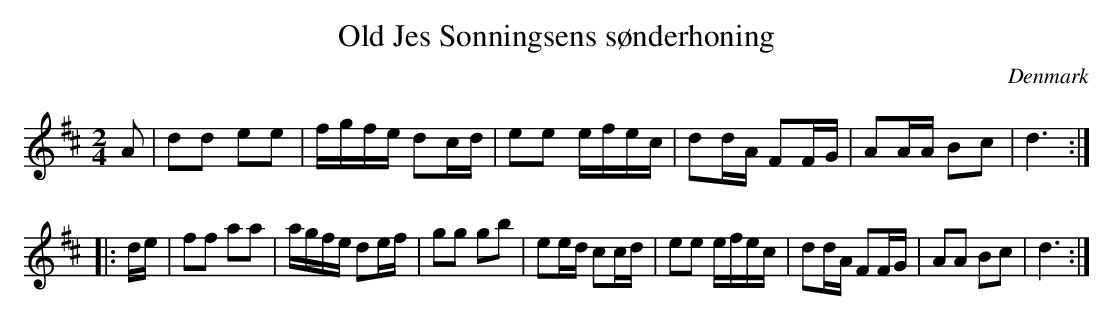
X:1
T:Old Jes Sonningsens sønderhoning
M:2/4
O:Denmark
K:D
A2|\
d2d2 e2e2|fgfe d2cd|e2e2 efec|d2dA F2FG|\
A2AA B2c2|d6 ::
de|\
f2f2 a2a2|agfe d2ef|g2g2 g2b2|e2ed c2cd|\
e2e2 efec|d2dA F2FG|A2A2 B2c2 | d6:|
